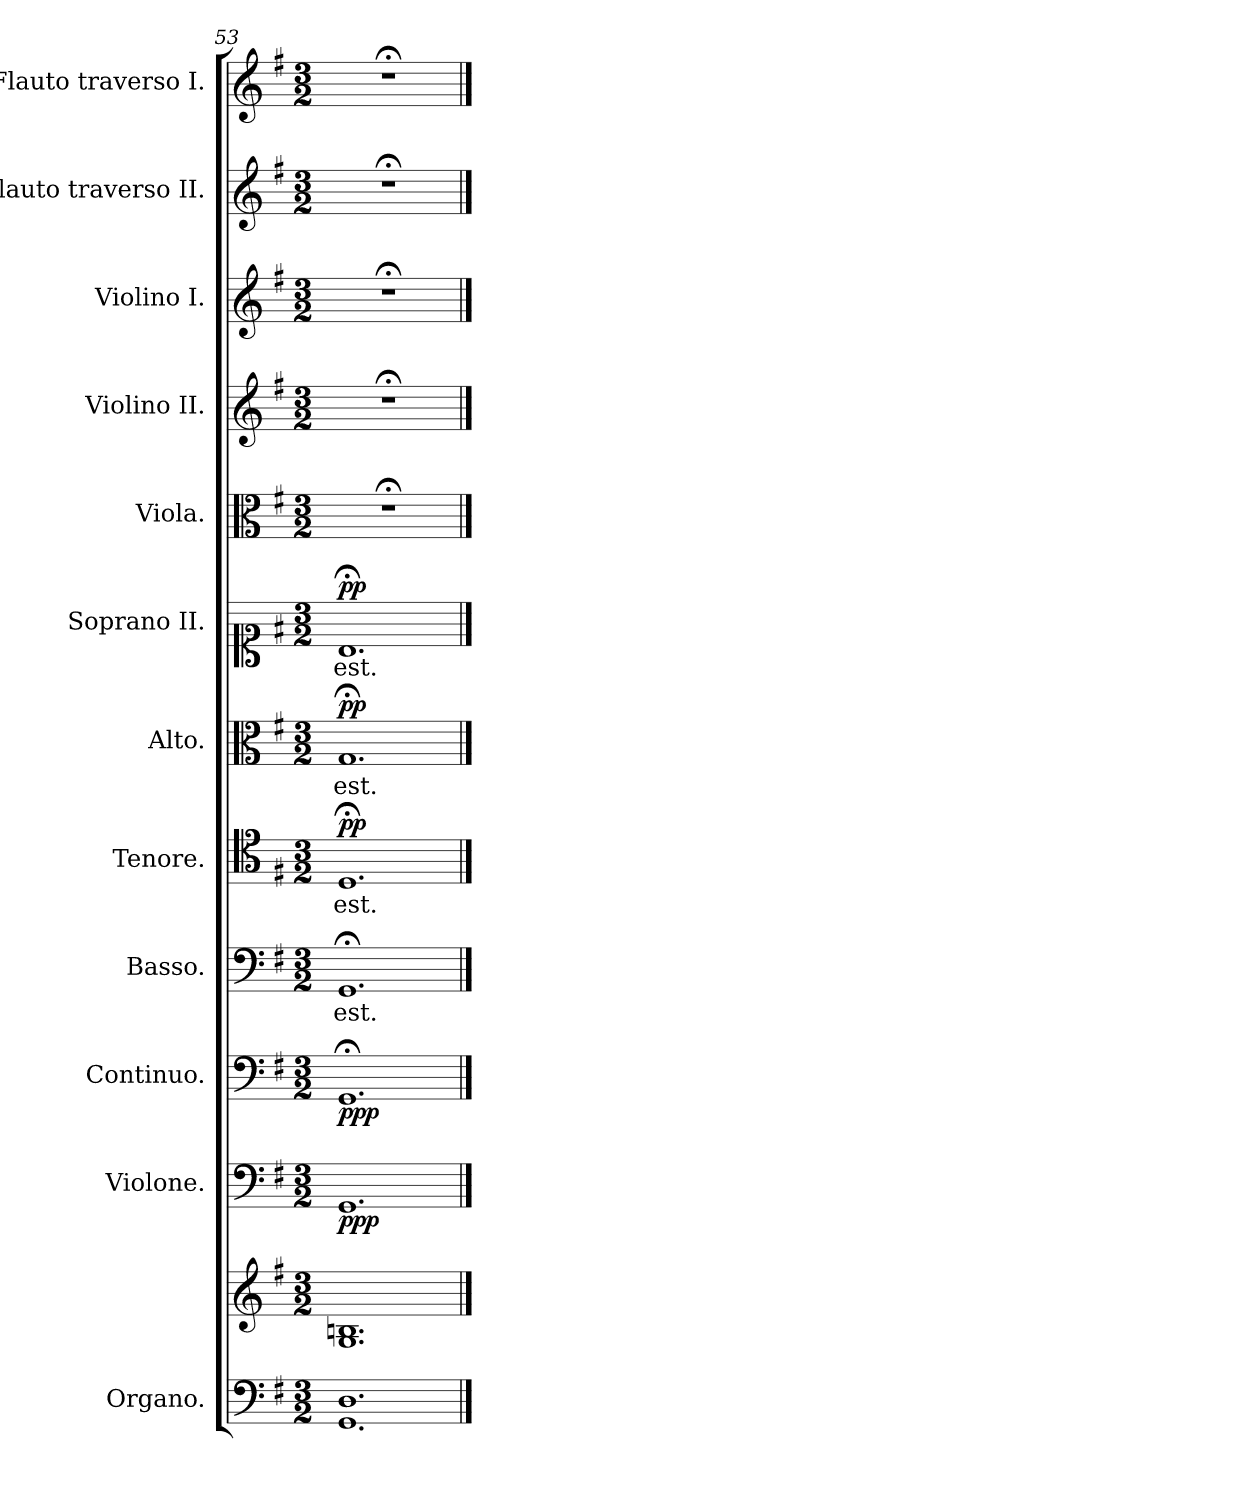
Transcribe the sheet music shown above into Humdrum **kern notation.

**kern	**kern	**kern	**dynam	**kern	**dynam	**kern	**text	**kern	**text	**dynam	**kern	**text	**dynam	**kern	**text	**dynam	**kern	**kern	**kern	**kern	**kern
*part12	*part12	*part11	*part11	*part10	*part10	*part9	*part9	*part8	*part8	*part8	*part7	*part7	*part7	*part6	*part6	*part6	*part5	*part4	*part3	*part2	*part1
*staff13	*staff12	*staff11	*staff11	*staff10	*staff10	*staff9	*staff9	*staff8	*staff8	*staff8	*staff7	*staff7	*staff7	*staff6	*staff6	*staff6	*staff5	*staff4	*staff3	*staff2	*staff1
*I"Organo.	*	*I"Violone.	*	*I"Continuo.	*	*I"Basso.	*	*I"Tenore.	*	*	*I"Alto.	*	*	*I"Soprano II.	*	*	*I"Viola.	*I"Violino II.	*I"Violino I.	*I"Flauto traverso II.	*I"Flauto traverso I.
*	*	*	*	*	*	*	*	*	*	*	*	*	*	*	*	*	*	*	*	*I'Fl	*I'Fl
*clefF4	*clefG2	*clefF4	*	*clefF4	*	*clefF4	*	*clefC4	*	*	*clefC3	*	*	*clefC1	*	*	*clefC3	*clefG2	*clefG2	*clefG2	*clefG2
*	*	*ITrd7c12	*	*	*	*	*	*	*	*	*	*	*	*	*	*	*	*	*	*	*
*k[f#]	*k[f#]	*k[f#]	*	*k[f#]	*	*k[f#]	*	*k[f#]	*	*	*k[f#]	*	*	*k[f#]	*	*	*k[f#]	*k[f#]	*k[f#]	*k[f#]	*k[f#]
*M3/2	*M3/2	*M3/2	*	*M3/2	*	*M3/2	*	*M3/2	*	*	*M3/2	*	*	*M3/2	*	*	*M3/2	*M3/2	*M3/2	*M3/2	*M3/2
*MM45	*MM45	*MM45	*	*MM45	*	*MM45	*	*MM45	*	*	*MM45	*	*	*MM45	*	*	*MM45	*MM45	*MM45	*MM45	*MM45
=53	=53	=53	=53	=53	=53	=53	=53	=53	=53	=53	=53	=53	=53	=53	=53	=53	=53	=53	=53	=53	=53
*^	*^	*	*	*	*	*	*	*	*	*	*	*	*	*	*	*	*	*	*	*	*
!	!	!	!	!	!LO:DY:b	!	!LO:DY:b	!	!LO:LY:b	!	!LO:LY:b	!LO:DY:a	!	!LO:LY:b	!LO:DY:a	!	!LO:LY:b	!LO:DY:a	!	!	!	!	!
1.D	1.GG	1.Bn	1.G	1.GGG	ppp	1.GG;<	ppp	1.GG;<	est.	1.D;<	est.	pp	1.G;<	est.	pp	1.B;<	est.	pp	1.r;<	1.r;<	1.r;<	1.r;<	1.r;<
*v	*v	*	*	*	*	*	*	*	*	*	*	*	*	*	*	*	*	*	*	*	*	*	*
*	*v	*v	*	*	*	*	*	*	*	*	*	*	*	*	*	*	*	*	*	*	*	*
==	==	==	==	==	==	==	==	==	==	==	==	==	==	==	==	==	==	==	==	==	==
*-	*-	*-	*-	*-	*-	*-	*-	*-	*-	*-	*-	*-	*-	*-	*-	*-	*-	*-	*-	*-	*-
